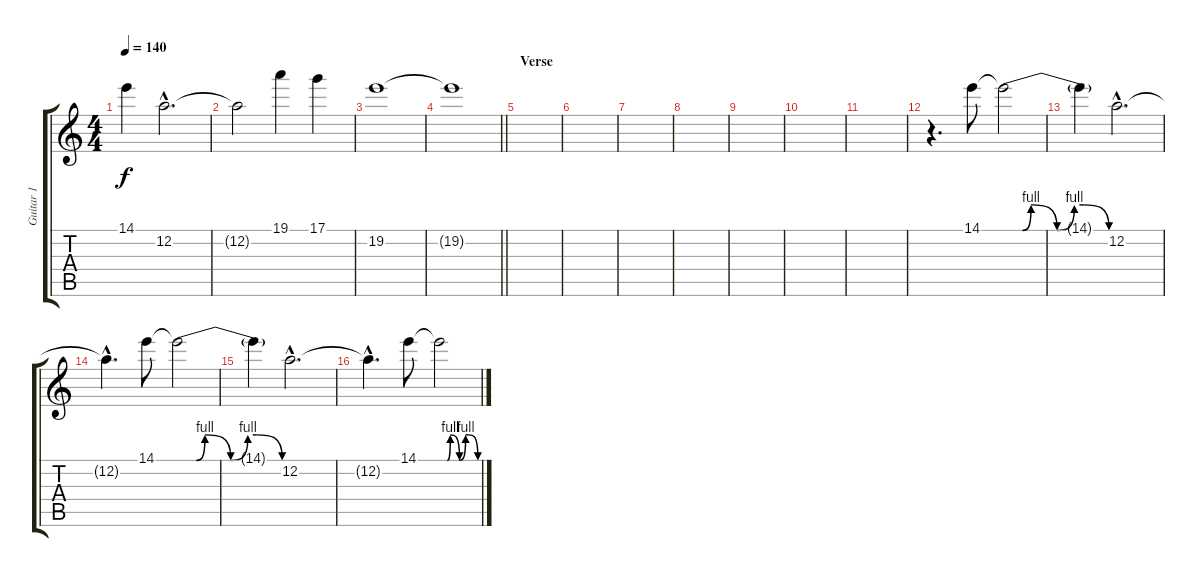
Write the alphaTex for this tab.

\track ("Guitar 1" "Guitar 1") {instrument distortionguitar}
\staff {score tabs}
\tuning (D4 A3 F3 C3 G2 C2) {hide}
\ts (4 4)
\tempo 140
\clef g2
\ks c
14.1{t}.4{dy f} 12.2{hac}.2{d} |
12.2{t}.2 19.1.4 17.1.4 |
19.2.1 |
\barLineRight lightlight
19.2{t}.1 |
\section ("" "Verse")
|
|
|
|
|
|
|
r.4{d} 14.1.8 14.1{be (custom 0 0 10 0 15 4 30 0 40 4 45 4 60 0) t}.2 |
14.1{t}.4 12.2{hac}.2{d} |
12.2{hac t}.4{d} 14.1.8 14.1{be (custom 0 0 10 0 15 4 30 0 40 4 45 4 60 0) t}.2 |
14.1{t}.4 12.2{hac}.2{d} |
12.2{hac t}.4{d} 14.1.8 14.1{be (custom 0 0 10 0 15 4 30 0 40 4 45 4 60 0) t}.2
